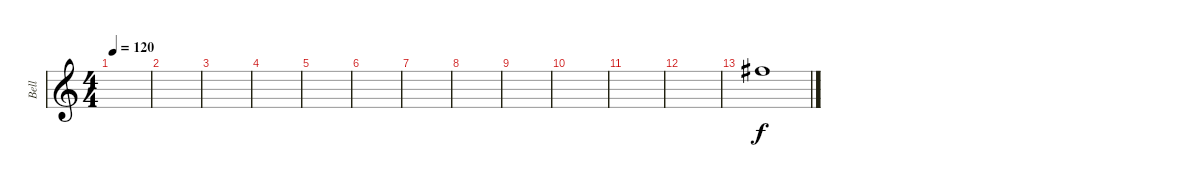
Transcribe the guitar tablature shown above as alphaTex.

\track ("Bell" "Bell") {instrument tubularbells}
\staff {score}
\tuning (E4 B3 G3 D3 A2 E2) {hide}
\ts (4 4)
\tempo 120
\clef g2
\ks c
|
|
|
|
|
|
|
|
|
|
|
|
14.1.1
